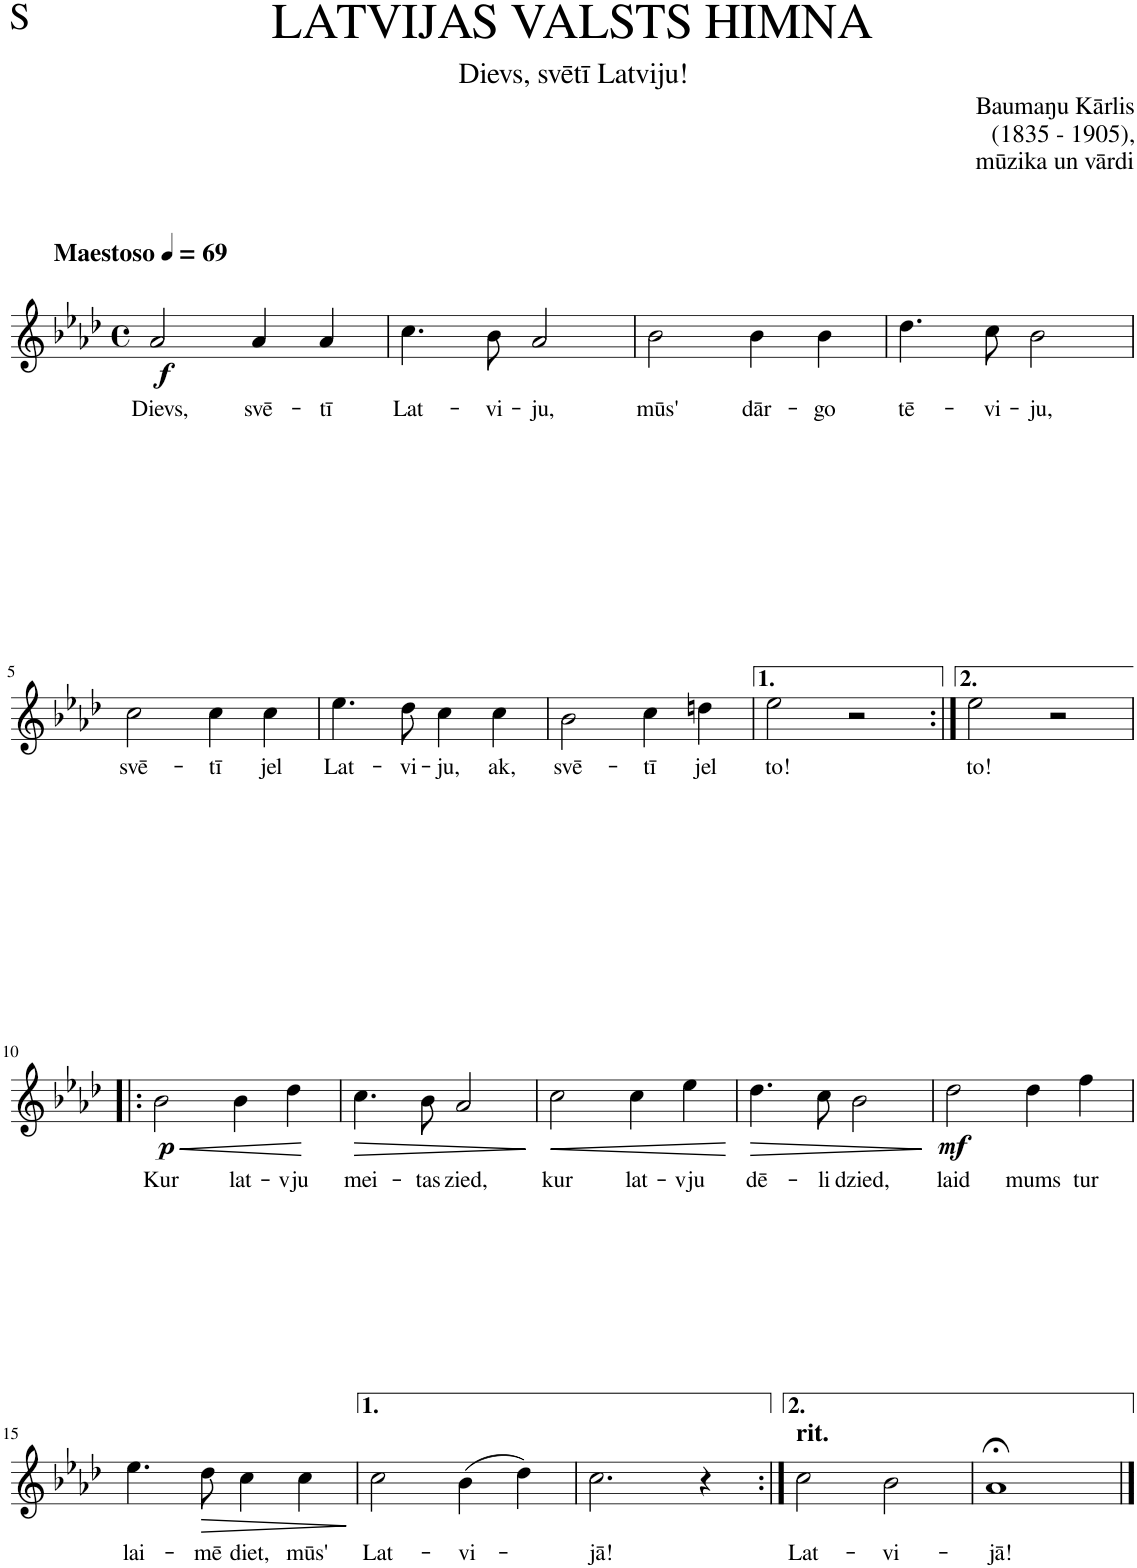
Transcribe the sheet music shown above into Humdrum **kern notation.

**kern	**text	**dynam
*part1	*part1	*part1
*staff1	*staff1	*staff1
*I"Soprano	*	*
*I'S.	*	*
*clefG2	*	*
*k[b-e-a-d-]	*	*
*M4/4	*	*
*met(c)	*	*
*MM69	*	*
=1	=1	=1
!LO:TX:a:B:t=Maestoso	!	!
!	!LO:LY:b	!LO:DY:b
2a-/	Dievs,	f
!	!LO:LY:b	!
4a-/	svē-	.
!	!LO:LY:b	!
4a-/	-tī	.
=2	=2	=2
!	!LO:LY:b	!
4.cc\	Lat-	.
!	!LO:LY:b	!
8b-\	-vi-	.
!	!LO:LY:b	!
2a-/	-ju,	.
=3	=3	=3
!	!LO:LY:b	!
2b-\	mūs'	.
!	!LO:LY:b	!
4b-\	dār-	.
!	!LO:LY:b	!
4b-\	-go	.
=4	=4	=4
!	!LO:LY:b	!
4.dd-\	tē-	.
!	!LO:LY:b	!
8cc\	-vi-	.
!	!LO:LY:b	!
2b-\	-ju,	.
!!LO:LB:g=z
=5	=5	=5
!	!LO:LY:b	!
2cc\	svē-	.
!	!LO:LY:b	!
4cc\	-tī	.
!	!LO:LY:b	!
4cc\	jel	.
=6	=6	=6
!	!LO:LY:b	!
4.ee-\	Lat-	.
!	!LO:LY:b	!
8dd-\	-vi-	.
!	!LO:LY:b	!
4cc\	-ju,	.
!	!LO:LY:b	!
4cc\	ak,	.
=7	=7	=7
!	!LO:LY:b	!
2b-\	svē-	.
!	!LO:LY:b	!
4cc\	-tī	.
!	!LO:LY:b	!
4ddn\	jel	.
=8	=8	=8
!	!LO:LY:b	!
2ee-\	to!	.
2r	.	.
=9:|!	=9:|!	=9:|!
!	!LO:LY:b	!
2ee-\	to!	.
2r	.	.
!!LO:LB:g=z
=10!|:	=10!|:	=10!|:
!	!LO:LY:b	!LO:HP:b
!	!	!LO:DY:n=1:b
2b-\	Kur	< p
!	!LO:LY:b	!
4b-\	lat-	.
!	!LO:LY:b	!
4dd-\	-vju	.
.	.	[
=11	=11	=11
!	!LO:LY:b	!LO:HP:b
4.cc\	mei-	>
!	!LO:LY:b	!
8b-\	-tas	.
!	!LO:LY:b	!
2a-/	zied,	.
.	.	]
=12	=12	=12
!	!LO:LY:b	!LO:HP:b
2cc\	kur	<
!	!LO:LY:b	!
4cc\	lat-	.
!	!LO:LY:b	!
4ee-\	-vju	.
.	.	[
=13	=13	=13
!	!LO:LY:b	!LO:HP:b
4.dd-\	dē-	>
!	!LO:LY:b	!
8cc\	-li	.
!	!LO:LY:b	!
2b-\	dzied,	.
.	.	]
=14	=14	=14
!	!LO:LY:b	!LO:DY:b
2dd-\	laid	mf
!	!LO:LY:b	!
4dd-\	mums	.
!	!LO:LY:b	!
4ff\	tur	.
!!LO:LB:g=z
=15	=15	=15
!	!LO:LY:b	!
4.ee-\	lai-	.
!	!LO:LY:b	!LO:HP:b
8dd-\	-mē	>
!	!LO:LY:b	!
4cc\	diet,	.
!	!LO:LY:b	!
4cc\	mūs'	.
.	.	]
=16	=16	=16
!	!LO:LY:b	!
2cc\	Lat-	.
!	!LO:LY:b	!
(4b-\	-vi-	.
4dd-\)	.	.
=17	=17	=17
!	!LO:LY:b	!
2.cc\	-jā!	.
4r	.	.
=18:|!	=18:|!	=18:|!
!LO:TX:a:B:t=rit.	!	!
!	!LO:LY:b	!
2cc\	Lat-	.
!	!LO:LY:b	!
2b-\	-vi-	.
=19	=19	=19
!	!LO:LY:b	!
1a-;<	-jā!	.
==	==	==
*-	*-	*-
